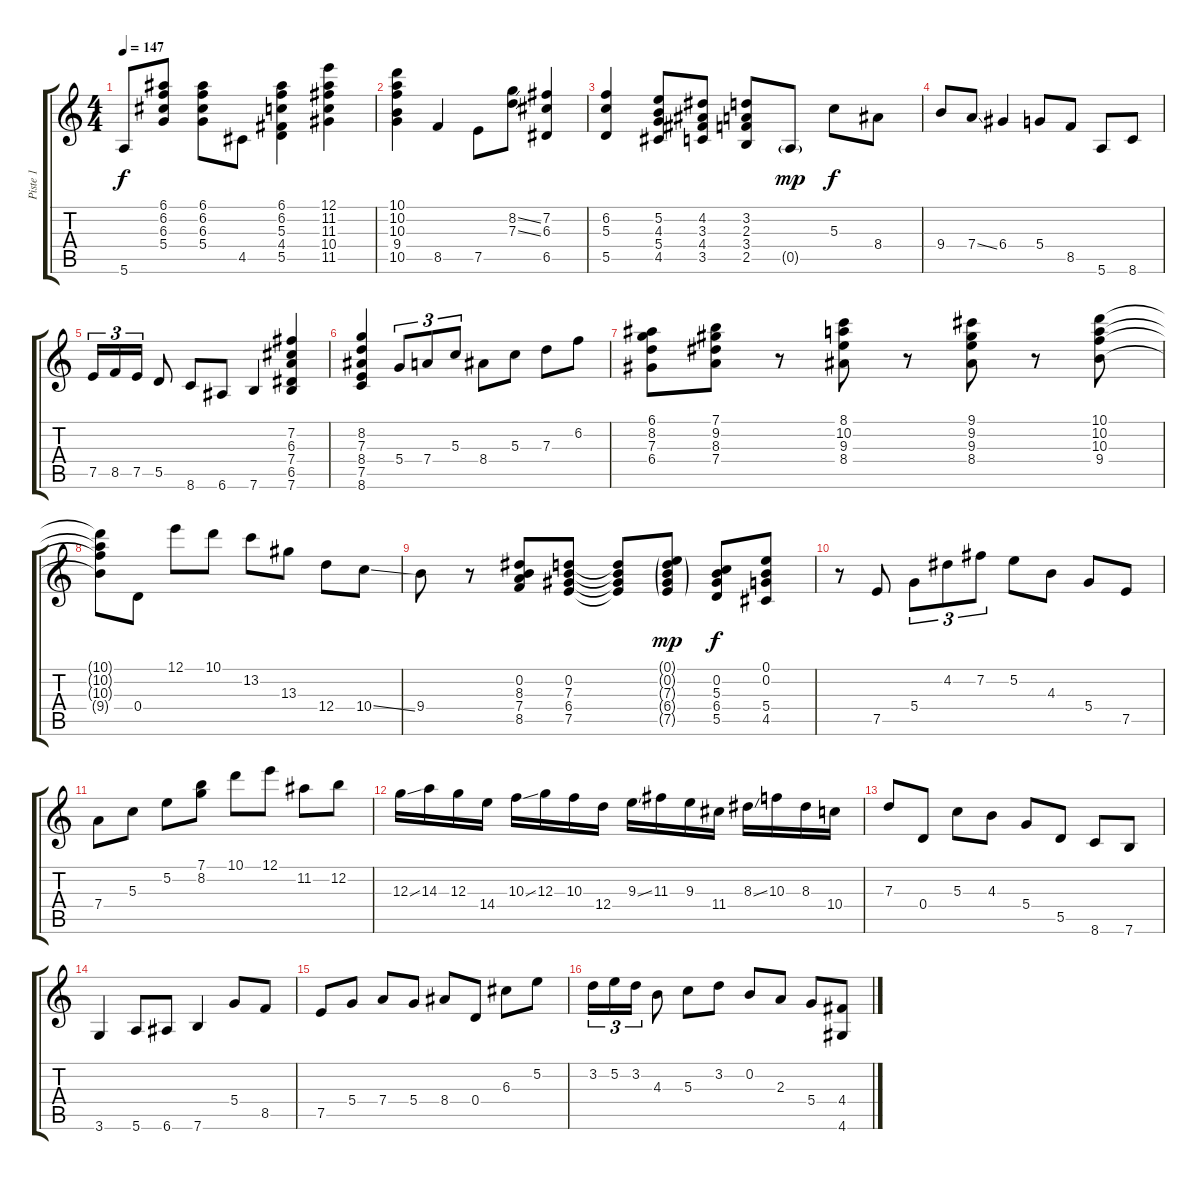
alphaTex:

\track ("Piste 1" "Piste 1") {instrument electricguitarjazz}
\staff {score tabs}
\tuning (E4 B3 G3 D3 A2 E2) {hide}
\ts (4 4)
\tempo 147
\clef g2
\ks c
5.6.8{dy f} (6.1 6.2 6.3 5.4).8 (6.1 6.2 6.3 5.4).8 4.5.8 (6.1 6.2 5.3 4.4 5.5).4 (12.1 11.2 11.3 10.4 11.5).4 |
(10.1 10.2 10.3 9.4 10.5).4 8.5.4 7.5.8 (8.2{ss} 7.3{ss}).8 (7.2 6.3 6.5).4 |
(6.2 5.3 5.5).4 (5.2 4.3 5.4 4.5).8 (4.2 3.3 4.4 3.5).8 (3.2 2.3 3.4 2.5).8 0.5{g}.8{dy mp} 5.3.8{dy f} 8.4.8 |
9.4.8 7.4{ss}.8 6.4.4 5.4.8 8.5.8 5.6.8 8.6.8 |
7.5.16{tu (3 2)} 8.5.16{tu (3 2)} 7.5.16{tu (3 2)} 5.5.8 8.6.8 6.6.8 7.6.4 (7.2 6.3 7.4 6.5 7.6).4 |
(8.2 7.3 8.4 7.5 8.6).4 5.4.8{tu (3 2)} 7.4.8{tu (3 2)} 5.3.8{tu (3 2)} 8.4.8 5.3.8 7.3.8 6.2.8 |
(6.1 8.2 7.3 6.4).8 (7.1 9.2 8.3 7.4).8 r.8 (8.1 10.2 9.3 8.4).8 r.8 (9.1 9.2 9.3 8.4).8 r.8 (10.1 10.2 10.3 9.4).8 |
(10.1{t} 10.2{t} 10.3{t} 9.4{t}).8 0.4.8 12.1.8 10.1.8 13.2.8 13.3.8 12.4.8 10.4{ss}.8 |
9.4.8 r.8 (0.2 8.3 7.4 8.5).8 (0.2 7.3 6.4 7.5).8 (0.2{t} 7.3{t} 6.4{t} 7.5{t}).8 (0.1{g} 0.2{g} 7.3{g} 6.4{g} 7.5{g}).8{dy mp} (0.2 5.3 6.4 5.5).8{dy f} (0.1 0.2 5.4 4.5).8 |
r.8 7.5.8 5.4.8{tu (3 2)} 4.2.8{tu (3 2)} 7.2.8{tu (3 2)} 5.2.8 4.3.8 5.4.8 7.5.8 |
7.4.8 5.3.8 5.2.8 (7.1 8.2).8 10.1.8 12.1.8 11.2.8 12.2.8 |
12.3{ss}.16 14.3.16 12.3.16 14.4.16 10.3{ss}.16 12.3.16 10.3.16 12.4.16 9.3{ss}.16 11.3.16 9.3.16 11.4.16 8.3{ss}.16 10.3.16 8.3.16 10.4.16 |
7.3.8 0.4.8 5.3.8 4.3.8 5.4.8 5.5.8 8.6.8 7.6.8 |
3.6.4 5.6.8 6.6.8 7.6.4 5.4.8 8.5.8 |
7.5.8 5.4.8 7.4.8 5.4.8 8.4.8 0.4.8 6.3.8 5.2.8 |
3.2.16{tu (3 2)} 5.2.16{tu (3 2)} 3.2.16{tu (3 2)} 4.3.8 5.3.8 3.2.8 0.2.8 2.3.8 5.4.8 (4.4 4.6).8
